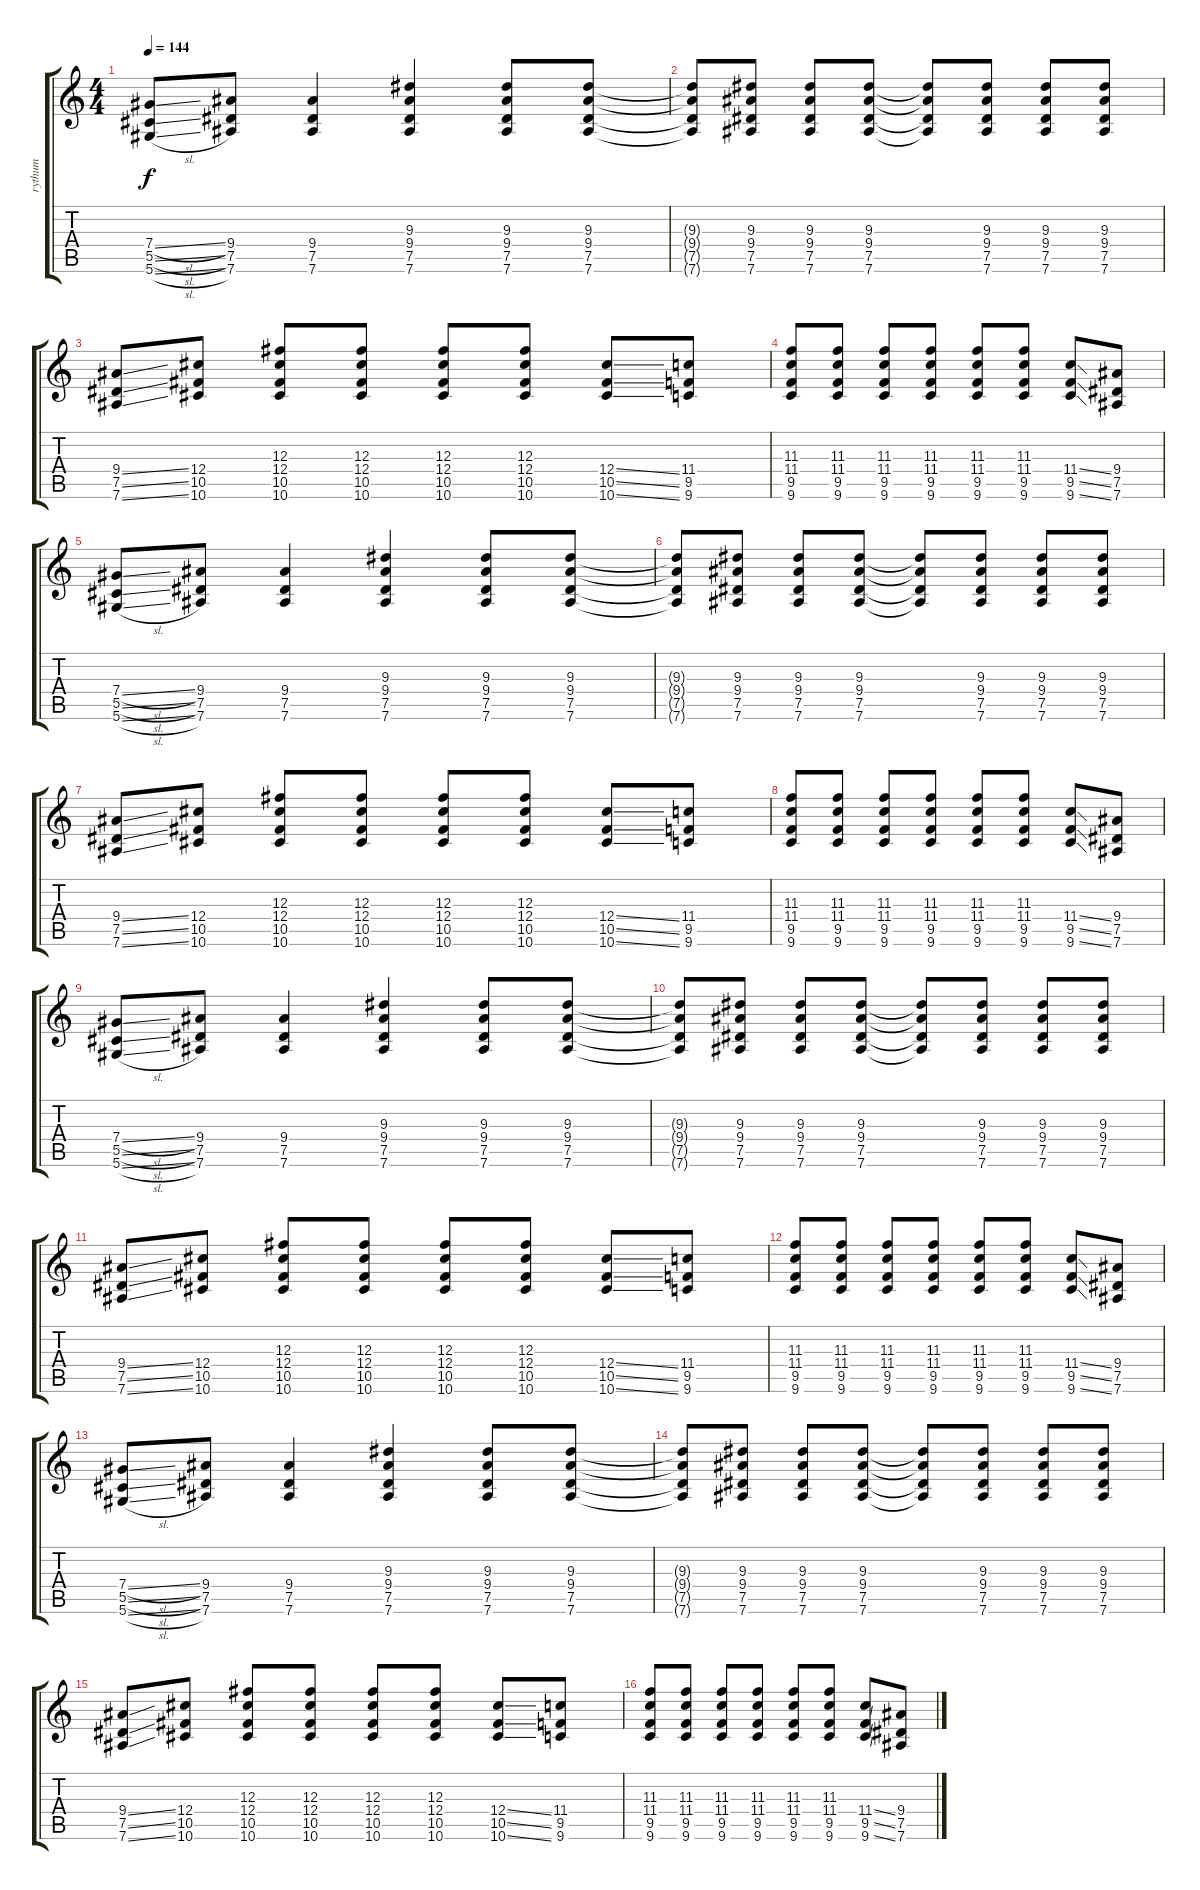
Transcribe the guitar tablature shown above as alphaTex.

\track ("rythum" "rythum") {instrument overdrivenguitar}
\staff {score tabs}
\tuning (Eb4 Bb3 Gb3 Db3 Ab2 Eb2) {hide}
\ts (4 4)
\tempo 144
\clef g2
\ks c
(7.4{sl} 5.5{sl} 5.6{sl}).8{dy f} (9.4 7.5 7.6).8 (9.4 7.5 7.6).4 (9.3 9.4 7.5 7.6).4 (9.3 9.4 7.5 7.6).8 (9.3 9.4 7.5 7.6).8 |
(9.3{t} 9.4{t} 7.5{t} 7.6{t}).8 (9.3 9.4 7.5 7.6).8 (9.3 9.4 7.5 7.6).8 (9.3 9.4 7.5 7.6).8 (9.3{t} 9.4{t} 7.5{t} 7.6{t}).8 (9.3 9.4 7.5 7.6).8 (9.3 9.4 7.5 7.6).8 (9.3 9.4 7.5 7.6).8 |
(9.4{ss} 7.5{ss} 7.6{ss}).8 (12.4 10.5 10.6).8 (12.3 12.4 10.5 10.6).8 (12.3 12.4 10.5 10.6).8 (12.3 12.4 10.5 10.6).8 (12.3 12.4 10.5 10.6).8 (12.4{ss} 10.5{ss} 10.6{ss}).8 (11.4 9.5 9.6).8 |
(11.3 11.4 9.5 9.6).8 (11.3 11.4 9.5 9.6).8 (11.3 11.4 9.5 9.6).8 (11.3 11.4 9.5 9.6).8 (11.3 11.4 9.5 9.6).8 (11.3 11.4 9.5 9.6).8 (11.4{ss} 9.5{ss} 9.6{ss}).8 (9.4 7.5 7.6).8 |
(7.4{sl} 5.5{sl} 5.6{sl}).8 (9.4 7.5 7.6).8 (9.4 7.5 7.6).4 (9.3 9.4 7.5 7.6).4 (9.3 9.4 7.5 7.6).8 (9.3 9.4 7.5 7.6).8 |
(9.3{t} 9.4{t} 7.5{t} 7.6{t}).8 (9.3 9.4 7.5 7.6).8 (9.3 9.4 7.5 7.6).8 (9.3 9.4 7.5 7.6).8 (9.3{t} 9.4{t} 7.5{t} 7.6{t}).8 (9.3 9.4 7.5 7.6).8 (9.3 9.4 7.5 7.6).8 (9.3 9.4 7.5 7.6).8 |
(9.4{ss} 7.5{ss} 7.6{ss}).8 (12.4 10.5 10.6).8 (12.3 12.4 10.5 10.6).8 (12.3 12.4 10.5 10.6).8 (12.3 12.4 10.5 10.6).8 (12.3 12.4 10.5 10.6).8 (12.4{ss} 10.5{ss} 10.6{ss}).8 (11.4 9.5 9.6).8 |
(11.3 11.4 9.5 9.6).8 (11.3 11.4 9.5 9.6).8 (11.3 11.4 9.5 9.6).8 (11.3 11.4 9.5 9.6).8 (11.3 11.4 9.5 9.6).8 (11.3 11.4 9.5 9.6).8 (11.4{ss} 9.5{ss} 9.6{ss}).8 (9.4 7.5 7.6).8 |
(7.4{sl} 5.5{sl} 5.6{sl}).8 (9.4 7.5 7.6).8 (9.4 7.5 7.6).4 (9.3 9.4 7.5 7.6).4 (9.3 9.4 7.5 7.6).8 (9.3 9.4 7.5 7.6).8 |
(9.3{t} 9.4{t} 7.5{t} 7.6{t}).8 (9.3 9.4 7.5 7.6).8 (9.3 9.4 7.5 7.6).8 (9.3 9.4 7.5 7.6).8 (9.3{t} 9.4{t} 7.5{t} 7.6{t}).8 (9.3 9.4 7.5 7.6).8 (9.3 9.4 7.5 7.6).8 (9.3 9.4 7.5 7.6).8 |
(9.4{ss} 7.5{ss} 7.6{ss}).8 (12.4 10.5 10.6).8 (12.3 12.4 10.5 10.6).8 (12.3 12.4 10.5 10.6).8 (12.3 12.4 10.5 10.6).8 (12.3 12.4 10.5 10.6).8 (12.4{ss} 10.5{ss} 10.6{ss}).8 (11.4 9.5 9.6).8 |
(11.3 11.4 9.5 9.6).8 (11.3 11.4 9.5 9.6).8 (11.3 11.4 9.5 9.6).8 (11.3 11.4 9.5 9.6).8 (11.3 11.4 9.5 9.6).8 (11.3 11.4 9.5 9.6).8 (11.4{ss} 9.5{ss} 9.6{ss}).8 (9.4 7.5 7.6).8 |
(7.4{sl} 5.5{sl} 5.6{sl}).8 (9.4 7.5 7.6).8 (9.4 7.5 7.6).4 (9.3 9.4 7.5 7.6).4 (9.3 9.4 7.5 7.6).8 (9.3 9.4 7.5 7.6).8 |
(9.3{t} 9.4{t} 7.5{t} 7.6{t}).8 (9.3 9.4 7.5 7.6).8 (9.3 9.4 7.5 7.6).8 (9.3 9.4 7.5 7.6).8 (9.3{t} 9.4{t} 7.5{t} 7.6{t}).8 (9.3 9.4 7.5 7.6).8 (9.3 9.4 7.5 7.6).8 (9.3 9.4 7.5 7.6).8 |
(9.4{ss} 7.5{ss} 7.6{ss}).8 (12.4 10.5 10.6).8 (12.3 12.4 10.5 10.6).8 (12.3 12.4 10.5 10.6).8 (12.3 12.4 10.5 10.6).8 (12.3 12.4 10.5 10.6).8 (12.4{ss} 10.5{ss} 10.6{ss}).8 (11.4 9.5 9.6).8 |
(11.3 11.4 9.5 9.6).8 (11.3 11.4 9.5 9.6).8 (11.3 11.4 9.5 9.6).8 (11.3 11.4 9.5 9.6).8 (11.3 11.4 9.5 9.6).8 (11.3 11.4 9.5 9.6).8 (11.4{ss} 9.5{ss} 9.6{ss}).8 (9.4 7.5 7.6).8
